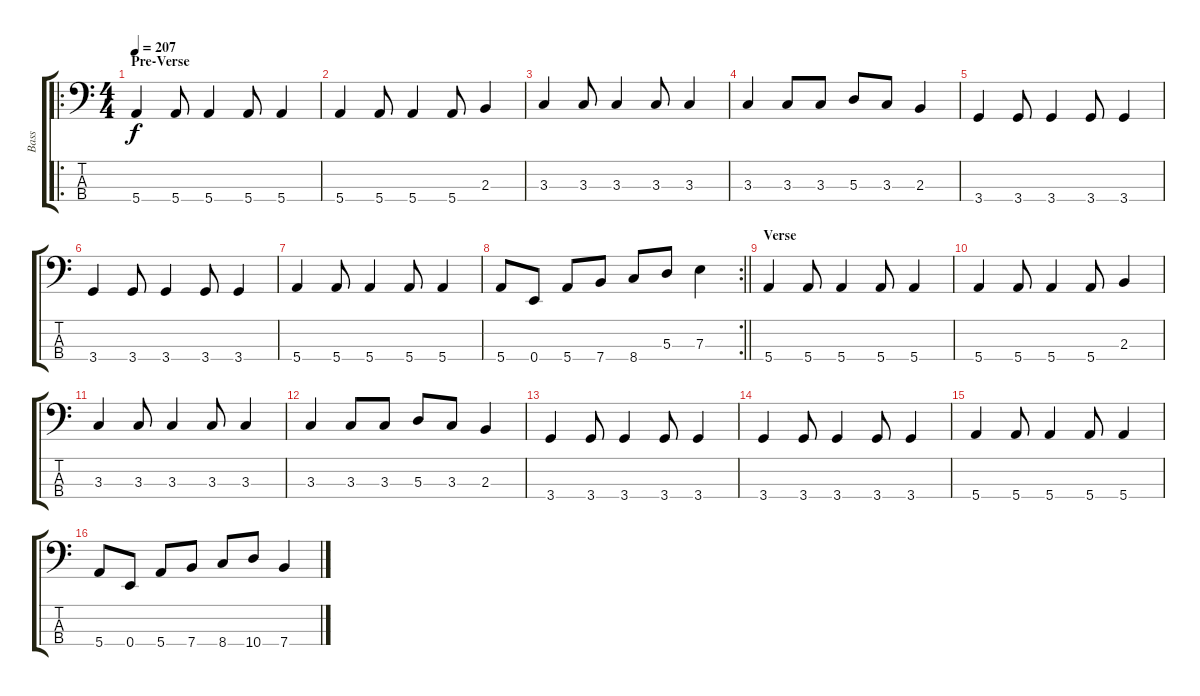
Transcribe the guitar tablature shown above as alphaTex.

\track ("Bass" "Bass") {instrument electricbassfinger}
\staff {score tabs}
\tuning (G2 D2 A1 E1) {hide}
\ro
\ts (4 4)
\section ("" "Pre-Verse")
\tempo 207
\clef f4
\ks c
5.4.4{txt "" dy f} 5.4.8 5.4.4 5.4.8 5.4.4 |
5.4.4 5.4.8 5.4.4 5.4.8 2.3.4 |
3.3.4 3.3.8 3.3.4 3.3.8 3.3.4 |
3.3.4 3.3.8 3.3.8 5.3.8 3.3.8 2.3.4 |
3.4.4 3.4.8 3.4.4 3.4.8 3.4.4 |
3.4.4 3.4.8 3.4.4 3.4.8 3.4.4 |
5.4.4 5.4.8 5.4.4 5.4.8 5.4.4 |
\rc 2
\barLineRight lightlight
5.4.8 0.4.8 5.4.8 7.4.8 8.4.8 5.3.8 7.3.4 |
\section ("" "Verse")
5.4.4 5.4.8 5.4.4 5.4.8 5.4.4 |
5.4.4 5.4.8 5.4.4 5.4.8 2.3.4 |
3.3.4 3.3.8 3.3.4 3.3.8 3.3.4 |
3.3.4 3.3.8 3.3.8 5.3.8 3.3.8 2.3.4 |
3.4.4 3.4.8 3.4.4 3.4.8 3.4.4 |
3.4.4 3.4.8 3.4.4 3.4.8 3.4.4 |
5.4.4 5.4.8 5.4.4 5.4.8 5.4.4 |
5.4.8 0.4.8 5.4.8 7.4.8 8.4.8 10.4.8 7.4.4
